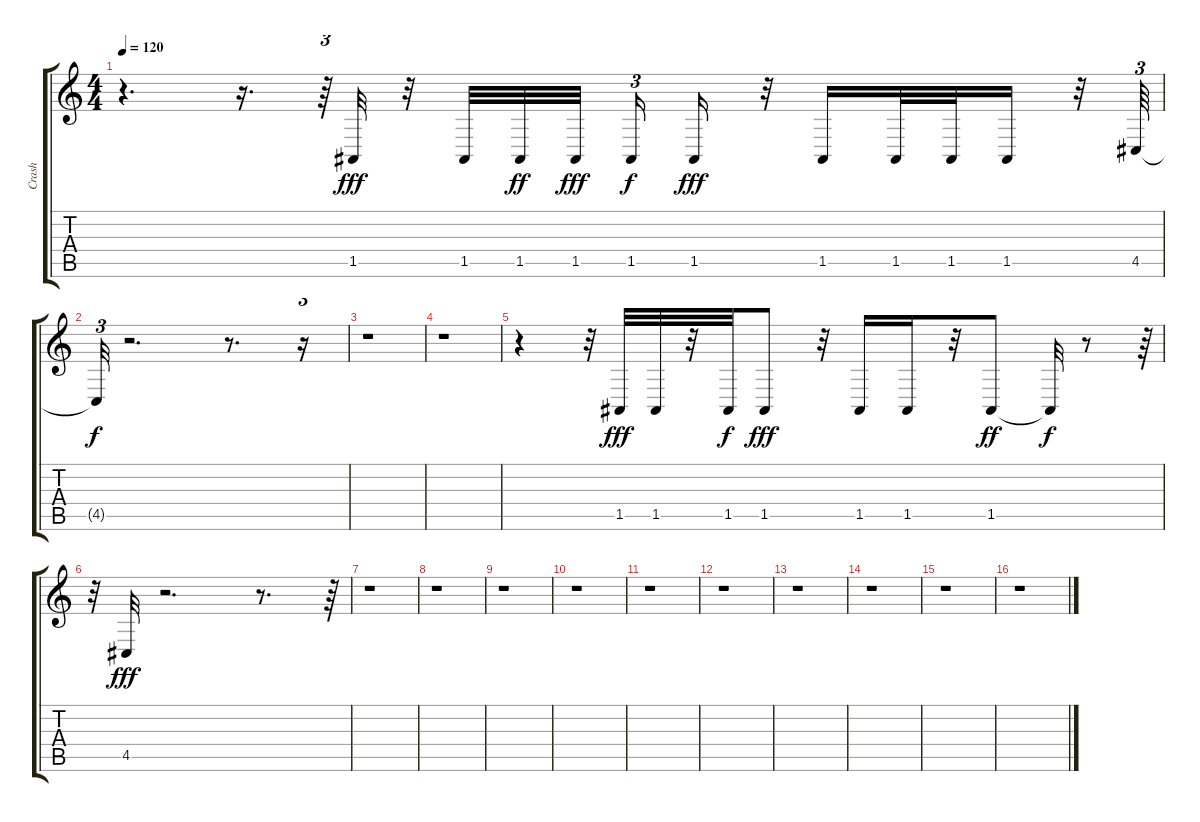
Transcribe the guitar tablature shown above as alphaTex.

\track ("Crash" "Crash") {instrument reversecymbal}
\staff {score tabs}
\tuning (E4 B3 G3 D3 A2 E2) {hide}
\ts (4 4)
\tempo 120
\clef g2
\ks c
r.4{d dy fff} r.16{d} r.64{tu (3 2)} 1.5.32{volume 10} r.32 1.5.32 1.5.32{dy ff} 1.5.32{dy fff} 1.5.16{tu (3 2) dy f} 1.5.16{dy fff} r.32 1.5.16 1.5.32 1.5.32 1.5.16 r.32 4.5.64{tu (3 2)} |
4.5{t}.32{tu (3 2) dy f} r.2{d} r.8{d} r.16{tu (3 2)} |
r.1 |
r.1 |
r.4 r.32{tu (3 2)} 1.5.32{dy fff volume 10} 1.5.32 r.32 1.5.32{dy f} 1.5.8{dy fff} r.32 1.5.16 1.5.16 r.32 1.5.8{dy ff} 1.5{t}.32{dy f} r.8 r.64{tu (3 2)} |
r.32{tu (3 2)} 4.5.32{dy fff} r.2{d} r.8{d} r.64{tu (3 2)} |
r.1 |
r.1 |
r.1 |
r.1 |
r.1 |
r.1 |
r.1 |
r.1 |
r.1 |
r.1
